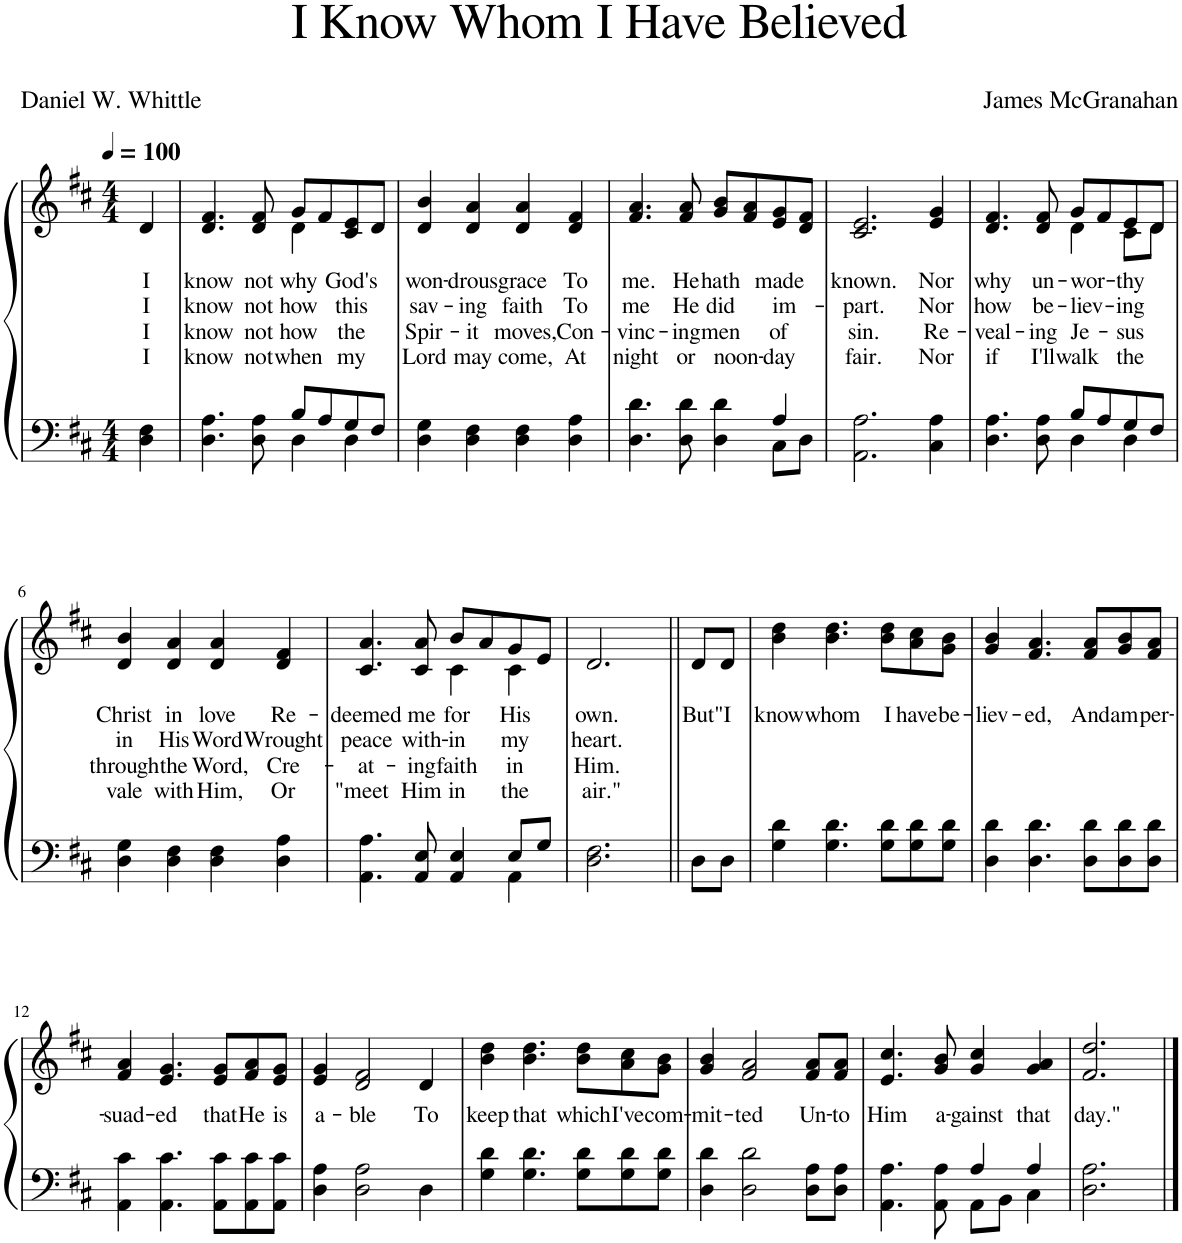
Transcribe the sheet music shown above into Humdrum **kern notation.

**kern	**kern	**text	**text	**text	**text
*part1	*part1	*part1	*part1	*part1	*part1
*staff2	*staff1	*staff1	*staff1	*staff1	*staff1
*I"Piano	*	*	*	*	*
*I'Pno.	*	*	*	*	*
*clefF4	*clefG2	*	*	*	*
*k[f#c#]	*k[f#c#]	*	*	*	*
*M4/4	*M4/4	*	*	*	*
*MM100	*MM100	*	*	*	*
=	=	=	=	=	=
!	!	!LO:LY:b	!LO:LY:b	!LO:LY:b	!LO:LY:b
4D\ 4F#\	4d/	I	I	I	I
=1	=1	=1	=1	=1	=1
*^	*	*	*	*	*
!	!	!	!LO:LY:b	!LO:LY:b	!LO:LY:b	!LO:LY:b
*	*	*^	*	*	*	*
4.D\ 4.A\	2ryy	4.d/ 4.f#/	2ryy	know	know	know	know
!	!	!	!	!LO:LY:b	!LO:LY:b	!LO:LY:b	!LO:LY:b
8D\ 8A\	.	8d/ 8f#/	.	not	not	not	not
!	!	!	!	!LO:LY:b	!LO:LY:b	!LO:LY:b	!LO:LY:b
8B/L	4D\	8g/L	4d\	why	how	how	when
8A/	.	8f#/	.	.	.	.	.
!	!	!	!	!LO:LY:b	!LO:LY:b	!LO:LY:b	!LO:LY:b
8G/	4D\	8c#/ 8e/	4ryy	God's	this	the	my
8F#/J	.	8d/J	.	.	.	.	.
*v	*v	*	*	*	*	*	*
*	*v	*v	*	*	*	*
=2	=2	=2	=2	=2	=2
!	!	!LO:LY:b	!LO:LY:b	!LO:LY:b	!LO:LY:b
4D\ 4G\	4d/ 4b/	won-	sav-	Spir-	Lord
!	!	!LO:LY:b	!LO:LY:b	!LO:LY:b	!LO:LY:b
4D\ 4F#\	4d/ 4a/	-drous	-ing	-it	may
!	!	!LO:LY:b	!LO:LY:b	!LO:LY:b	!LO:LY:b
4D\ 4F#\	4d/ 4a/	grace	faith	moves,	come,
!	!	!LO:LY:b	!LO:LY:b	!LO:LY:b	!LO:LY:b
4D\ 4A\	4d/ 4f#/	To	To	Con-	At
=3	=3	=3	=3	=3	=3
*^	*	*	*	*	*
!	!	!	!LO:LY:b	!LO:LY:b	!LO:LY:b	!LO:LY:b
4.D\ 4.d\	2.ryy	4.f#/ 4.a/	me.	me	-vinc-	night
!	!	!	!LO:LY:b	!LO:LY:b	!LO:LY:b	!LO:LY:b
8D\ 8d\	.	8f#/ 8a/	He	He	-ing	or
!	!	!	!LO:LY:b	!LO:LY:b	!LO:LY:b	!LO:LY:b
4D\ 4d\	.	8g/ 8b/L	hath	did	men	noon-
.	.	8f#/ 8a/	.	.	.	.
!	!	!	!LO:LY:b	!LO:LY:b	!LO:LY:b	!LO:LY:b
4A/	8C#\L	8e/ 8g/	made	im-	of	-day
.	8D\J	8d/ 8f#/J	.	.	.	.
=4	=4	=4	=4	=4	=4	=4
!	!	!	!LO:LY:b	!LO:LY:b	!LO:LY:b	!LO:LY:b
*v	*v	*	*	*	*	*
2.AA\ 2.A\	2.c#/ 2.e/	known.	-part.	sin.	fair.
!	!	!LO:LY:b	!LO:LY:b	!LO:LY:b	!LO:LY:b
4C#\ 4A\	4e/ 4g/	Nor	Nor	Re-	Nor
=5	=5	=5	=5	=5	=5
*^	*	*	*	*	*
!	!	!	!LO:LY:b	!LO:LY:b	!LO:LY:b	!LO:LY:b
*	*	*^	*	*	*	*
4.D\ 4.A\	2ryy	4.d/ 4.f#/	2ryy	why	how	-veal-	if
!	!	!	!	!LO:LY:b	!LO:LY:b	!LO:LY:b	!LO:LY:b
8D\ 8A\	.	8d/ 8f#/	.	un-	be-	-ing	I'll
!	!	!	!	!LO:LY:b	!LO:LY:b	!LO:LY:b	!LO:LY:b
8B/L	4D\	8g/L	4d\	-wor-	-liev-	Je-	walk
8A/	.	8f#/	.	.	.	.	.
!	!	!	!	!LO:LY:b	!LO:LY:b	!LO:LY:b	!LO:LY:b
8G/	4D\	8e/	8c#\L	-thy	-ing	-sus	the
8F#/J	.	8d/J	8d\J	.	.	.	.
*v	*v	*	*	*	*	*	*
!!LO:LB:g=z
=6	=6	=6	=6	=6	=6	=6
!	!	!	!LO:LY:b	!LO:LY:b	!LO:LY:b	!LO:LY:b
*	*v	*v	*	*	*	*
4D\ 4G\	4d/ 4b/	Christ	in	through	vale
!	!	!LO:LY:b	!LO:LY:b	!LO:LY:b	!LO:LY:b
4D\ 4F#\	4d/ 4a/	in	His	the	with
!	!	!LO:LY:b	!LO:LY:b	!LO:LY:b	!LO:LY:b
4D\ 4F#\	4d/ 4a/	love	Word	Word,	Him,
!	!	!LO:LY:b	!LO:LY:b	!LO:LY:b	!LO:LY:b
4D\ 4A\	4d/ 4f#/	Re-	Wrought	Cre-	Or
=7	=7	=7	=7	=7	=7
*^	*	*	*	*	*
!	!	!	!LO:LY:b	!LO:LY:b	!LO:LY:b	!LO:LY:b
*	*	*^	*	*	*	*
4.AA\ 4.A\	2.ryy	4.c#/ 4.a/	2ryy	-deemed	peace	-at-	"meet
!	!	!	!	!LO:LY:b	!LO:LY:b	!LO:LY:b	!LO:LY:b
8AA/ 8E/	.	8c#/ 8a/	.	me	with-	-ing	Him
!	!	!	!	!LO:LY:b	!LO:LY:b	!LO:LY:b	!LO:LY:b
4AA/ 4E/	.	8b/L	4c#\	for	-in	faith	in
.	.	8a/	.	.	.	.	.
!	!	!	!	!LO:LY:b	!LO:LY:b	!LO:LY:b	!LO:LY:b
4AA\	8E/L	8g/	4c#\	His	my	in	the
.	8G/J	8e/J	.	.	.	.	.
*	*	*v	*v	*	*	*	*
=8	=8	=8	=8	=8	=8	=8
!	!	!	!LO:LY:b	!LO:LY:b	!LO:LY:b	!LO:LY:b
*v	*v	*	*	*	*	*
2.D\ 2.F#\	2.d/	own.	heart.	Him.	air."
=9||	=9||	=9||	=9||	=9||	=9||
!	!	!LO:LY:b	!	!	!
8D\L	8d/L	But	.	.	.
!	!	!LO:LY:b	!	!	!
8D\J	8d/J	"I	.	.	.
=10	=10	=10	=10	=10	=10
!	!	!LO:LY:b	!	!	!
4G\ 4d\	4b\ 4dd\	know	.	.	.
!	!	!LO:LY:b	!	!	!
4.G\ 4.d\	4.b\ 4.dd\	whom	.	.	.
!	!	!LO:LY:b	!	!	!
8G\ 8d\L	8b\ 8dd\L	I	.	.	.
!	!	!LO:LY:b	!	!	!
8G\ 8d\	8a\ 8cc#\	have	.	.	.
!	!	!LO:LY:b	!	!	!
8G\ 8d\J	8g\ 8b\J	be-	.	.	.
=11	=11	=11	=11	=11	=11
!	!	!LO:LY:b	!	!	!
4D\ 4d\	4g/ 4b/	-liev-	.	.	.
!	!	!LO:LY:b	!	!	!
4.D\ 4.d\	4.f#/ 4.a/	-ed,	.	.	.
!	!	!LO:LY:b	!	!	!
8D\ 8d\L	8f#/ 8a/L	And	.	.	.
!	!	!LO:LY:b	!	!	!
8D\ 8d\	8g/ 8b/	am	.	.	.
!	!	!LO:LY:b	!	!	!
8D\ 8d\J	8f#/ 8a/J	per-	.	.	.
!!LO:LB:g=z
=12	=12	=12	=12	=12	=12
!	!	!LO:LY:b	!	!	!
4AA\ 4c#\	4f#/ 4a/	-suad-	.	.	.
!	!	!LO:LY:b	!	!	!
4.AA\ 4.c#\	4.e/ 4.g/	-ed	.	.	.
!	!	!LO:LY:b	!	!	!
8AA\ 8c#\L	8e/ 8g/L	that	.	.	.
!	!	!LO:LY:b	!	!	!
8AA\ 8c#\	8f#/ 8a/	He	.	.	.
!	!	!LO:LY:b	!	!	!
8AA\ 8c#\J	8e/ 8g/J	is	.	.	.
=13	=13	=13	=13	=13	=13
!	!	!LO:LY:b	!	!	!
4D\ 4A\	4e/ 4g/	a-	.	.	.
!	!	!LO:LY:b	!	!	!
2D\ 2A\	2d/ 2f#/	-ble	.	.	.
!	!	!LO:LY:b	!	!	!
4D\	4d/	To	.	.	.
=14	=14	=14	=14	=14	=14
!	!	!LO:LY:b	!	!	!
4G\ 4d\	4b\ 4dd\	keep	.	.	.
!	!	!LO:LY:b	!	!	!
4.G\ 4.d\	4.b\ 4.dd\	that	.	.	.
!	!	!LO:LY:b	!	!	!
8G\ 8d\L	8b\ 8dd\L	which	.	.	.
!	!	!LO:LY:b	!	!	!
8G\ 8d\	8a\ 8cc#\	I've	.	.	.
!	!	!LO:LY:b	!	!	!
8G\ 8d\J	8g\ 8b\J	com-	.	.	.
=15	=15	=15	=15	=15	=15
!	!	!LO:LY:b	!	!	!
4D\ 4d\	4g/ 4b/	-mit-	.	.	.
!	!	!LO:LY:b	!	!	!
2D\ 2d\	2f#/ 2a/	-ted	.	.	.
!	!	!LO:LY:b	!	!	!
8D\ 8A\L	8f#/ 8a/L	Un-	.	.	.
!	!	!LO:LY:b	!	!	!
8D\ 8A\J	8f#/ 8a/J	-to	.	.	.
=16	=16	=16	=16	=16	=16
*^	*	*	*	*	*
!	!	!	!LO:LY:b	!	!	!
4.AA\ 4.A\	2ryy	4.e/ 4.cc#/	Him	.	.	.
!	!	!	!LO:LY:b	!	!	!
8AA\ 8A\	.	8g/ 8b/	a-	.	.	.
!	!	!	!LO:LY:b	!	!	!
4A/	8AA\L	4g/ 4cc#/	-gainst	.	.	.
.	8BB\J	.	.	.	.	.
!	!	!	!LO:LY:b	!	!	!
4A/	4C#\	4g/ 4a/	that	.	.	.
=17	=17	=17	=17	=17	=17	=17
!	!	!	!LO:LY:b	!	!	!
*v	*v	*	*	*	*	*
2.D\ 2.A\	2.f#/ 2.dd/	day."	.	.	.
==	==	==	==	==	==
*-	*-	*-	*-	*-	*-
